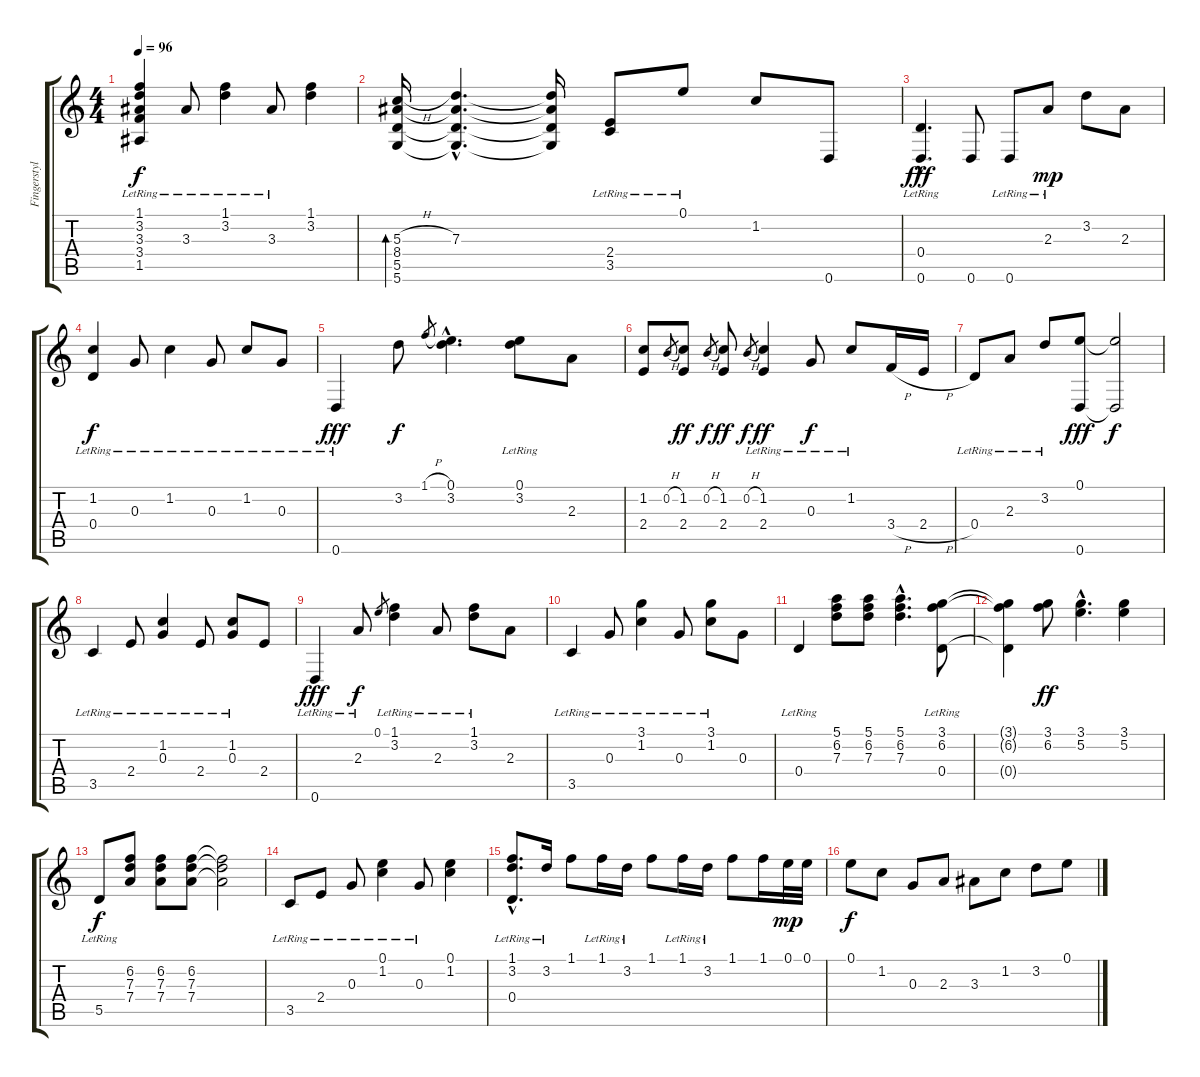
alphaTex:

\track ("Fingerstyle rhythm" "Fingerstyl") {instrument acousticguitarnylon}
\staff {score tabs}
\tuning (E4 B3 G3 D3 A2 D2) {hide}
\ts (4 4)
\tempo 96
\clef g2
\ks c
(1.1{lr} 3.2{lr} 3.3 3.4{lr} 1.5{lr}).4{dy f} 3.3{lr}.8 (1.1{lr} 3.2{lr}).4 3.3{lr}.8 (1.1 3.2).4 |
(5.3{h} 8.4 5.5 5.6).16{bd 60} (7.3{hac} 8.4{hac t} 5.5{hac t} 5.6{hac t}).4{d} (7.3{t} 8.4{t} 5.5{t} 5.6{t}).16 (2.4{lr} 3.5{lr}).8 0.1{lr}.8 1.2.8 0.6.8 |
(0.4{hac lr} 0.6{hac}).4{d dy fff} 0.6.8 0.6{lr}.8 2.3{lr}.8{dy mp} 3.2.8 2.3.8 |
(1.2{lr} 0.4{lr}).4{dy f} 0.3{lr}.8 1.2{lr}.4 0.3{lr}.8 1.2{lr}.8 0.3{lr}.8 |
0.6{lr}.4{dy fff} 3.2.8{dy f} 1.1{h}.8{gr} (0.1{hac} 3.2{hac}).4{d} (0.1{lr} 3.2{lr}).8 2.3.8 |
(1.2 2.4).8 0.2{h}.8{gr} (1.2 2.4).8{dy ff} 0.2{h}.8{gr dy f} (1.2 2.4).8{dy ff} 0.2{h}.8{gr dy f} (1.2{lr} 2.4{lr}).4{dy ff} 0.3{lr}.8{dy f} 1.2{lr}.8 3.4{h}.16 2.4{h}.16 |
0.4{lr}.8 2.3{lr}.8 3.2{lr}.8 (0.1 0.6).8{dy fff} (0.1{t} 0.6{t}).2{dy f} |
3.5{lr}.4 2.4{lr}.8 (1.2{lr} 0.3{lr}).4 2.4{lr}.8 (1.2{lr} 0.3{lr}).8 2.4.8 |
0.6{lr}.4{dy fff} 2.3{lr}.8{dy f} 0.1.8{gr} (1.1{lr} 3.2{lr}).4 2.3{lr}.8 (1.1{lr} 3.2{lr}).8 2.3.8 |
3.5{lr}.4 0.3{lr}.8 (3.1{lr} 1.2{lr}).4 0.3{lr}.8 (3.1{lr} 1.2{lr}).8 0.3.8 |
0.4{lr}.4 (5.1 6.2 7.3).8 (5.1 6.2 7.3).8 (5.1{hac} 6.2{hac} 7.3{hac}).4{d} (3.1 6.2 0.4{lr}).8 |
(3.1{t} 6.2{t} 0.4{t}).4 (3.1 6.2).8{dy ff} (3.1{hac} 5.2{hac}).4{d} (3.1 5.2).4 |
5.5{lr}.8{dy f} (6.2 7.3 7.4).8 (6.2 7.3 7.4).8 (6.2 7.3 7.4).8 (6.2{t} 7.3{t} 7.4{t}).2 |
3.5{lr}.8 2.4{lr}.8 0.3{lr}.8 (0.1{lr} 1.2{lr}).4 0.3{lr}.8 (0.1 1.2).4 |
(1.1{hac lr} 3.2{hac} 0.4{hac lr}).8{d} 3.2{lr}.16 1.1.8 1.1{lr}.16 3.2{lr}.16 1.1.8 1.1{lr}.16 3.2{lr}.16 1.1.8 1.1.16 0.1.32{dy mp} 0.1.32 |
0.1.8{dy f} 1.2.8 0.3.8 2.3.8 3.3.8 1.2.8 3.2.8 0.1.8
